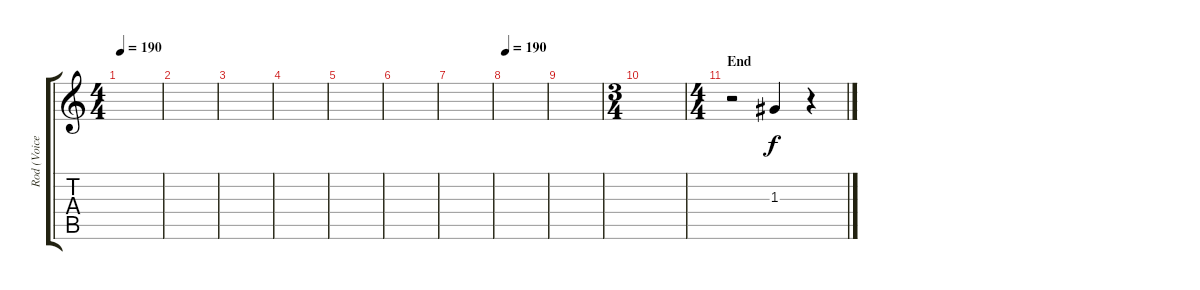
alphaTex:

\track ("Rod (Voice)" "Rod (Voice") {instrument guitarharmonics}
\staff {score tabs}
\tuning (E4 B3 G3 D3 A2 E2) {hide}
\ts (4 4)
\tempo 190
\clef g2
\ks c
|
|
|
|
|
|
|
\tempo 190
|
|
\ts (3 4)
|
\ts (4 4)
\section ("" "End")
r.2 1.3.4 r.4
